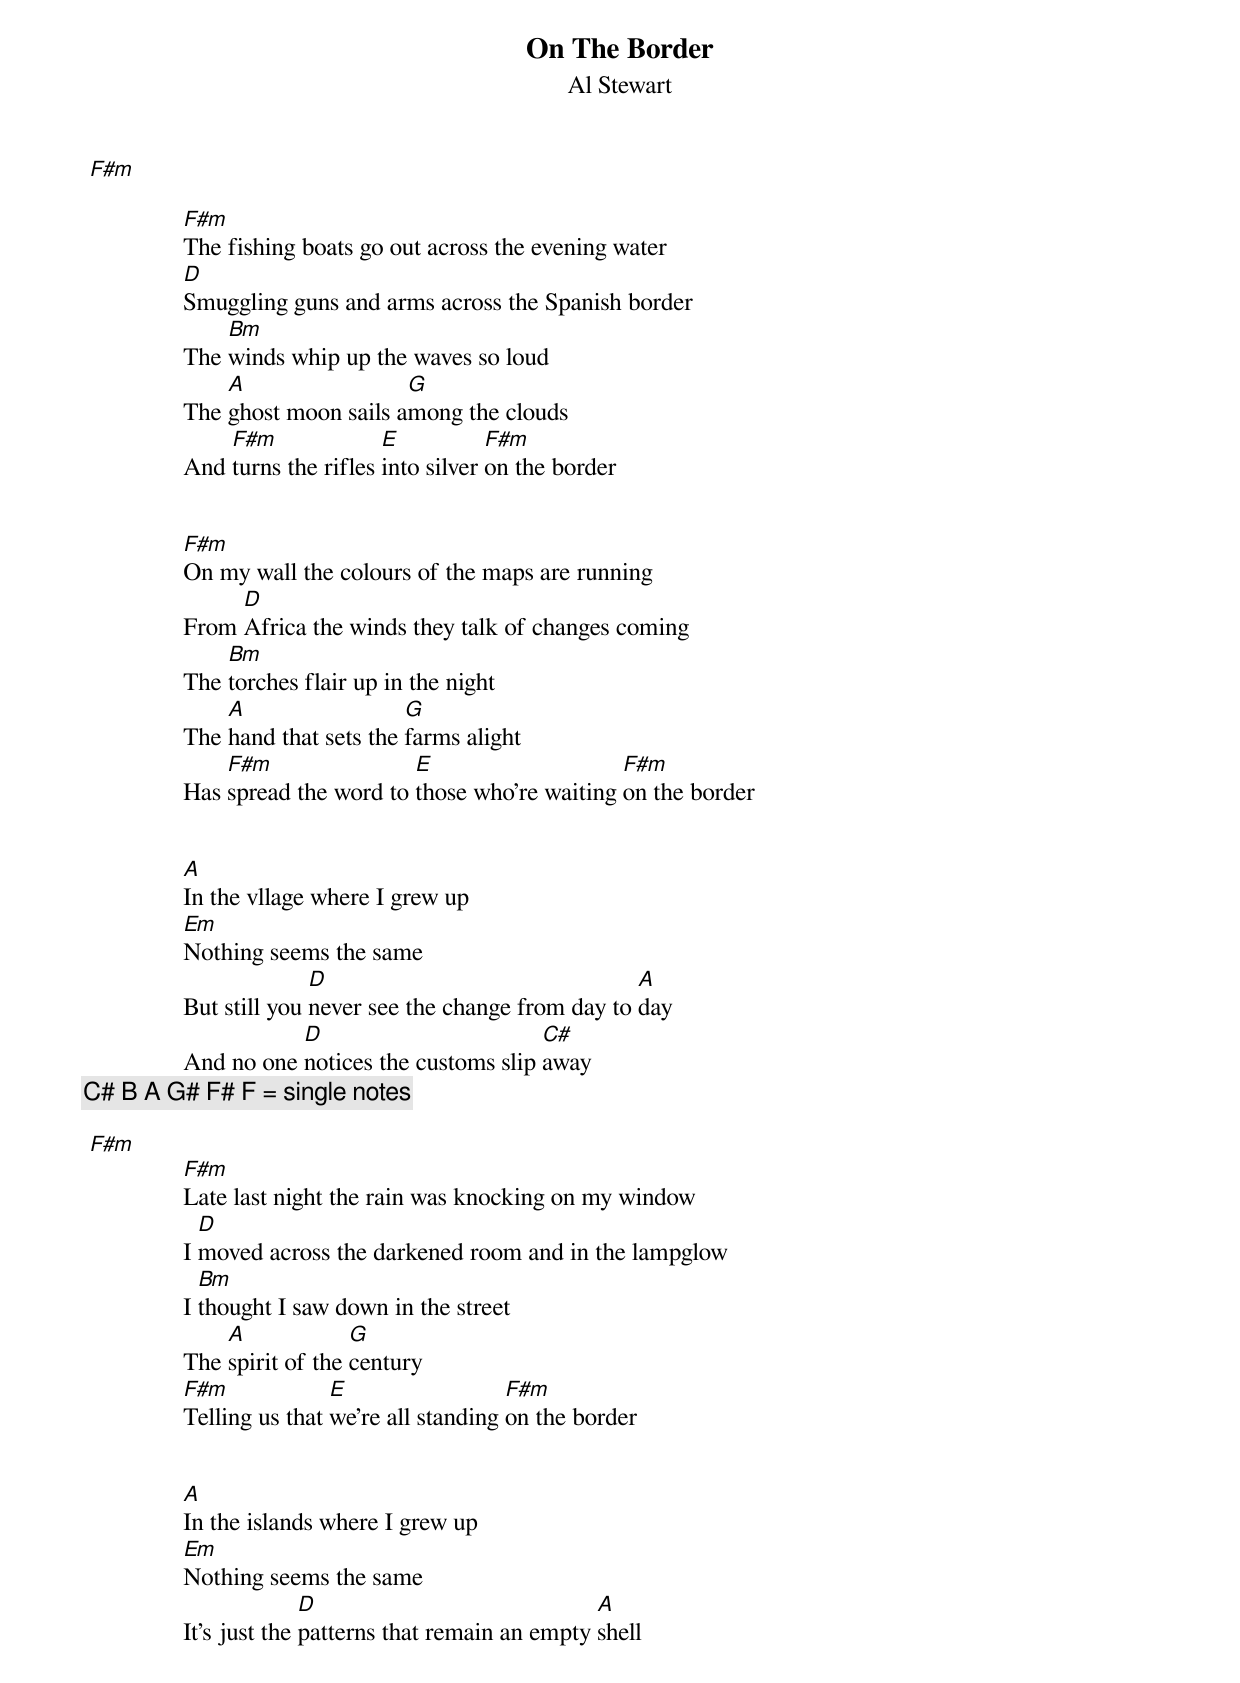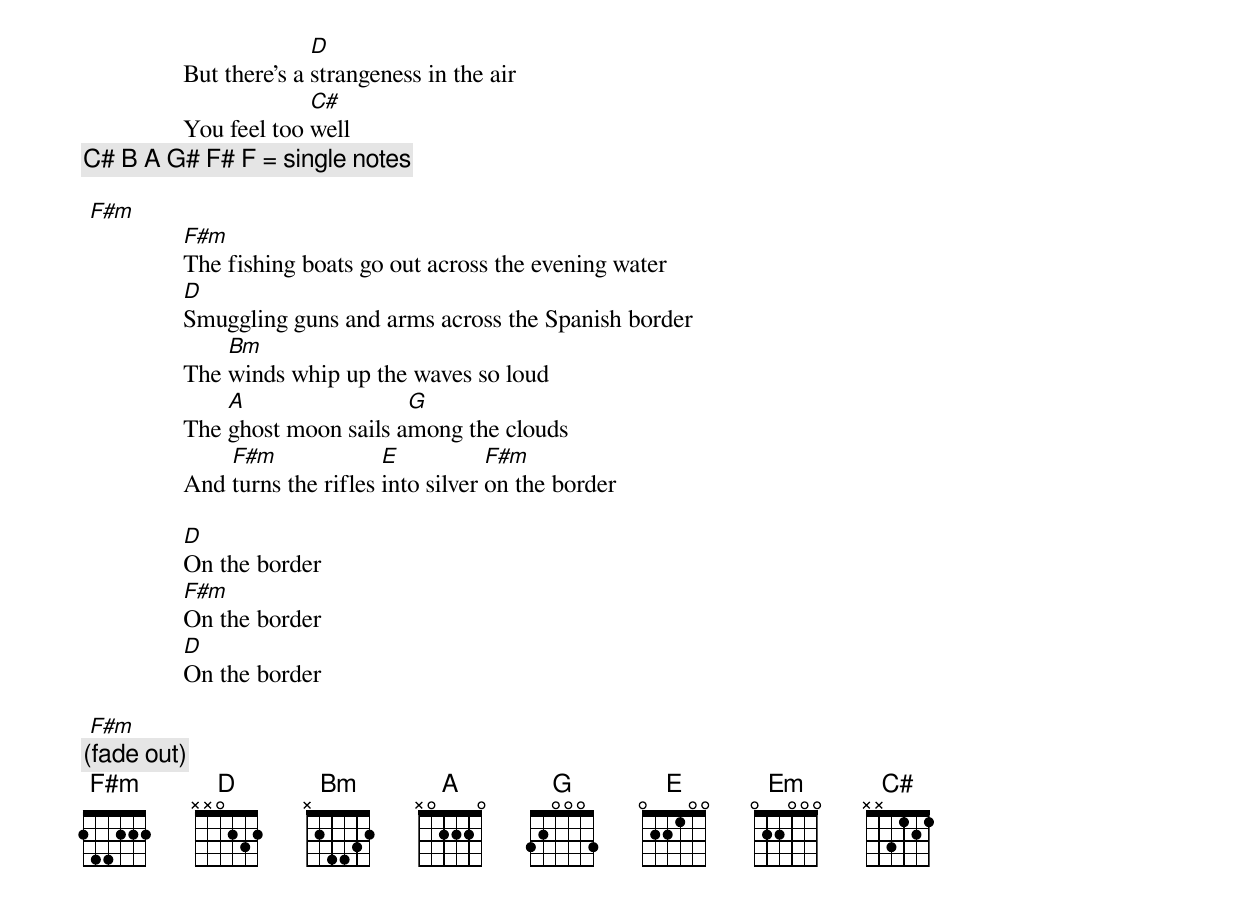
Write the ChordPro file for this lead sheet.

{title: On The Border}
{subtitle: Al Stewart}
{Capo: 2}

 [F#m]

                [F#m]The fishing boats go out across the evening water
                [D]Smuggling guns and arms across the Spanish border
                The [Bm]winds whip up the waves so loud
                The [A]ghost moon sails a[G]mong the clouds
                And [F#m]turns the rifles [E]into silver [F#m]on the border


                [F#m]On my wall the colours of the maps are running
                From [D]Africa the winds they talk of changes coming
                The [Bm]torches flair up in the night
                The [A]hand that sets the [G]farms alight
                Has [F#m]spread the word to [E]those who're waiting [F#m]on the border


                [A]In the vllage where I grew up
                [Em]Nothing seems the same
                But still you [D]never see the change from day to [A]day
                And no one [D]notices the customs slip [C#]away
{c:C# B A G# F# F = single notes}

 [F#m]
                [F#m]Late last night the rain was knocking on my window
                I [D]moved across the darkened room and in the lampglow
                I [Bm]thought I saw down in the street
                The [A]spirit of the [G]century
                [F#m]Telling us that [E]we're all standing [F#m]on the border


                [A]In the islands where I grew up
                [Em]Nothing seems the same
                It's just the [D]patterns that remain an empty [A]shell
                But there's a [D]strangeness in the air
                You feel too [C#]well
{c:C# B A G# F# F = single notes}

 [F#m]
                [F#m]The fishing boats go out across the evening water
                [D]Smuggling guns and arms across the Spanish border
                The [Bm]winds whip up the waves so loud
                The [A]ghost moon sails a[G]mong the clouds
                And [F#m]turns the rifles [E]into silver [F#m]on the border

                [D]On the border
                [F#m]On the border
                [D]On the border

 [F#m]
{c:(fade out)}
